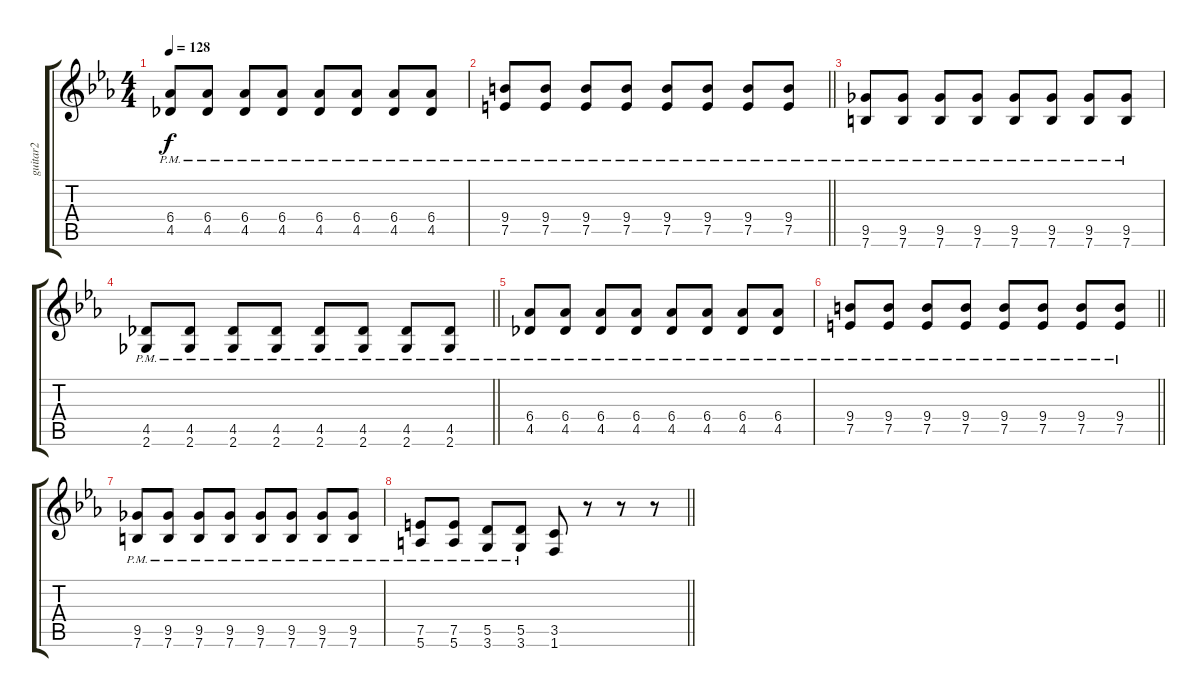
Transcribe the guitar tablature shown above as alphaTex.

\track ("guitar2" "guitar2") {instrument acousticguitarsteel}
\staff {score tabs}
\tuning (E4 B3 G3 D3 A2 E2) {hide}
\ts (4 4)
\tempo 128
\clef g2
\ks eb
(6.4{pm} 4.5{pm}).8{dy f} (6.4{pm} 4.5{pm}).8 (6.4{pm} 4.5{pm}).8 (6.4{pm} 4.5{pm}).8 (6.4{pm} 4.5{pm}).8 (6.4{pm} 4.5{pm}).8 (6.4{pm} 4.5{pm}).8 (6.4{pm} 4.5{pm}).8 |
\barLineRight lightlight
(9.4{pm} 7.5{pm}).8 (9.4{pm} 7.5{pm}).8 (9.4{pm} 7.5{pm}).8 (9.4{pm} 7.5{pm}).8 (9.4{pm} 7.5{pm}).8 (9.4{pm} 7.5{pm}).8 (9.4{pm} 7.5{pm}).8 (9.4{pm} 7.5{pm}).8 |
(9.5{pm} 7.6{pm}).8 (9.5{pm} 7.6{pm}).8 (9.5{pm} 7.6{pm}).8 (9.5{pm} 7.6{pm}).8 (9.5{pm} 7.6{pm}).8 (9.5{pm} 7.6{pm}).8 (9.5{pm} 7.6{pm}).8 (9.5{pm} 7.6{pm}).8 |
\barLineRight lightlight
(4.5{pm} 2.6{pm}).8 (4.5{pm} 2.6{pm}).8 (4.5{pm} 2.6{pm}).8 (4.5{pm} 2.6{pm}).8 (4.5{pm} 2.6{pm}).8 (4.5{pm} 2.6{pm}).8 (4.5{pm} 2.6{pm}).8 (4.5{pm} 2.6{pm}).8 |
(6.4{pm} 4.5{pm}).8 (6.4{pm} 4.5{pm}).8 (6.4{pm} 4.5{pm}).8 (6.4{pm} 4.5{pm}).8 (6.4{pm} 4.5{pm}).8 (6.4{pm} 4.5{pm}).8 (6.4{pm} 4.5{pm}).8 (6.4{pm} 4.5{pm}).8 |
\barLineRight lightlight
(9.4{pm} 7.5{pm}).8 (9.4{pm} 7.5{pm}).8 (9.4{pm} 7.5{pm}).8 (9.4{pm} 7.5{pm}).8 (9.4{pm} 7.5{pm}).8 (9.4{pm} 7.5{pm}).8 (9.4{pm} 7.5{pm}).8 (9.4{pm} 7.5{pm}).8 |
(9.5{pm} 7.6{pm}).8 (9.5{pm} 7.6{pm}).8 (9.5{pm} 7.6{pm}).8 (9.5{pm} 7.6{pm}).8 (9.5{pm} 7.6{pm}).8 (9.5{pm} 7.6{pm}).8 (9.5{pm} 7.6{pm}).8 (9.5{pm} 7.6{pm}).8 |
\barLineRight lightlight
(7.5{pm} 5.6).8 (7.5{pm} 5.6{pm}).8 (5.5{pm} 3.6{pm}).8 (5.5{pm} 3.6{pm}).8 (3.5 1.6).8 r.8 r.8 r.8
